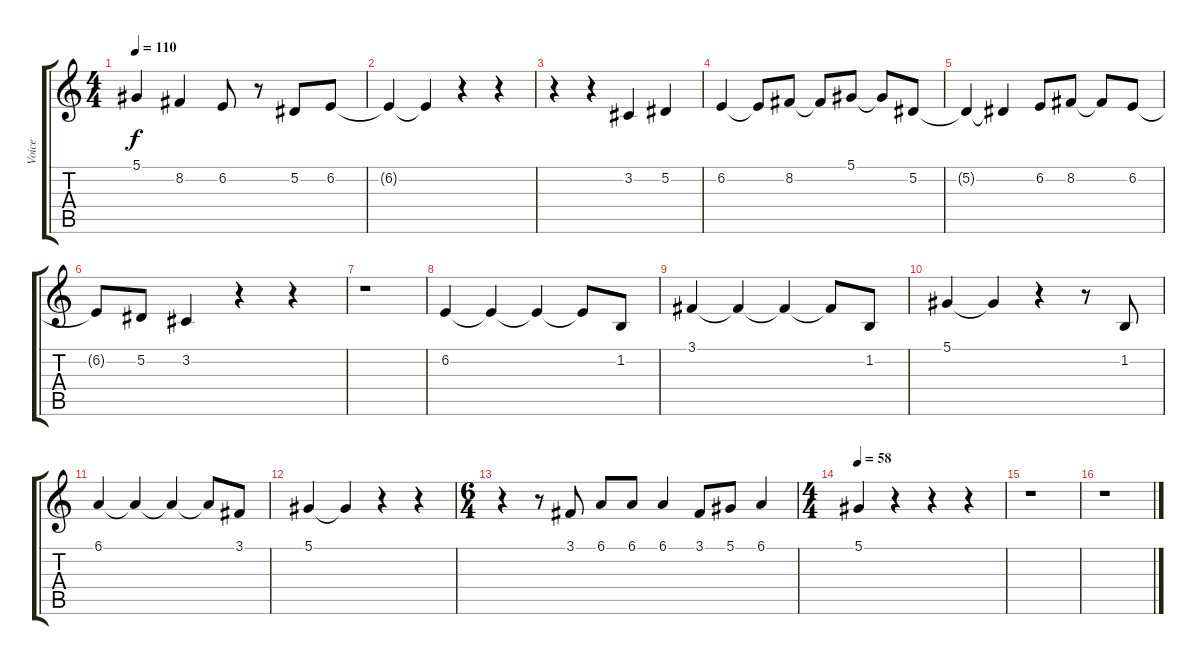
\track ("Voice" "Voice") {instrument violin}
\staff {score tabs}
\tuning (Eb4 Bb3 Gb3 Db3 Ab2 Db2) {hide}
\ts (4 4)
\tempo 110
\clef g2
\ks c
5.1.4{dy f} 8.2.4 6.2.8 r.8 5.2.8 6.2.8 |
6.2{t}.4 6.2{t}.4 r.4 r.4 |
r.4 r.4 3.2.4 5.2.4 |
6.2.4 6.2{t}.8 8.2.8 8.2{t}.8 5.1.8 5.1{t}.8 5.2.8 |
5.2{t}.4 5.2{t}.4 6.2.8 8.2.8 8.2{t}.8 6.2.8 |
6.2{t}.8 5.2.8 3.2.4 r.4 r.4 |
r.1 |
6.2.4 6.2{t}.4 6.2{t}.4 6.2{t}.8 1.2.8 |
3.1.4 3.1{t}.4 3.1{t}.4 3.1{t}.8 1.2.8 |
5.1.4 5.1{t}.4 r.4 r.8 1.2.8 |
6.1.4 6.1{t}.4 6.1{t}.4 6.1{t}.8 3.1.8 |
5.1.4 5.1{t}.4 r.4 r.4 |
\ts (6 4)
r.4 r.8 3.1.8 6.1.8 6.1.8 6.1.4 3.1.8 5.1.8 6.1.4 |
\ts (4 4)
\tempo 58
5.1.4 r.4 r.4 r.4 |
r.1 |
r.1
